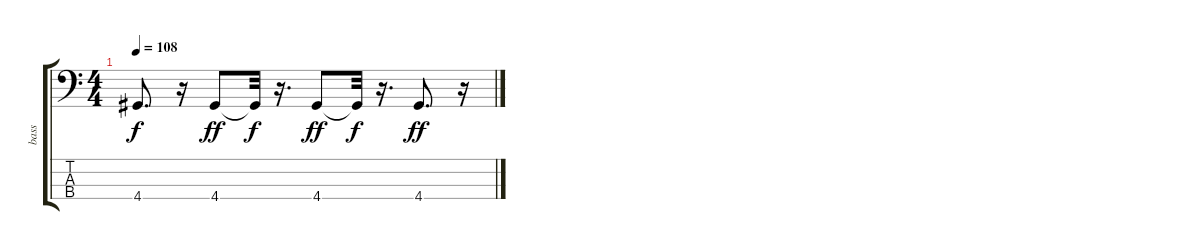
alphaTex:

\track ("bass    " "bass    ") {instrument electricbasspick}
\staff {score tabs}
\tuning (G2 D2 A1 E1) {hide}
\ts (4 4)
\tempo 108
\clef f4
\ks c
4.4{t}.8{d dy f} r.16 4.4.8{dy ff volume 1} 4.4{t}.32{dy f} r.16{d} 4.4.8{dy ff volume 0} 4.4{t}.32{dy f} r.16{d} 4.4.8{d dy ff volume 0} r.16
